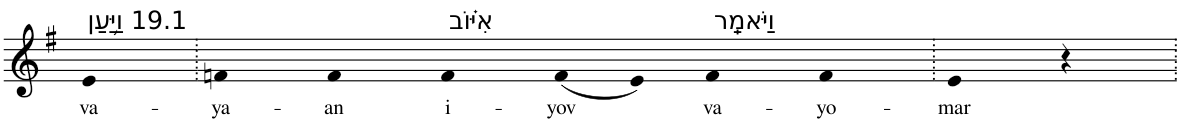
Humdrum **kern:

**kern	**text
*part1	*part1
*staff1	*staff1
*I"Piano	*
*I'Pno	*
*clefG2	*
*k[f#]	*
*G:	*
=1	=1
!LO:TX:a:t=19.1 וַיַּ֥עַן	!
!	!LO:LY:b
4e	va-
=2.	=2.
!	!LO:LY:b
4fn	-ya-
!	!LO:LY:b
4f	-an
!LO:TX:a:t=אִיּ֗וֹב	!
!	!LO:LY:b
4f	i-
!	!LO:LY:b
(8f	-yov
8e)	.
!LO:TX:a:t=וַיֹּאמַֽר	!
!	!LO:LY:b
4f	va-
!	!LO:LY:b
4f	-yo-
=3.	=3.
!	!LO:LY:b
4e	-mar
4r	.
=.	=.
*-	*-
